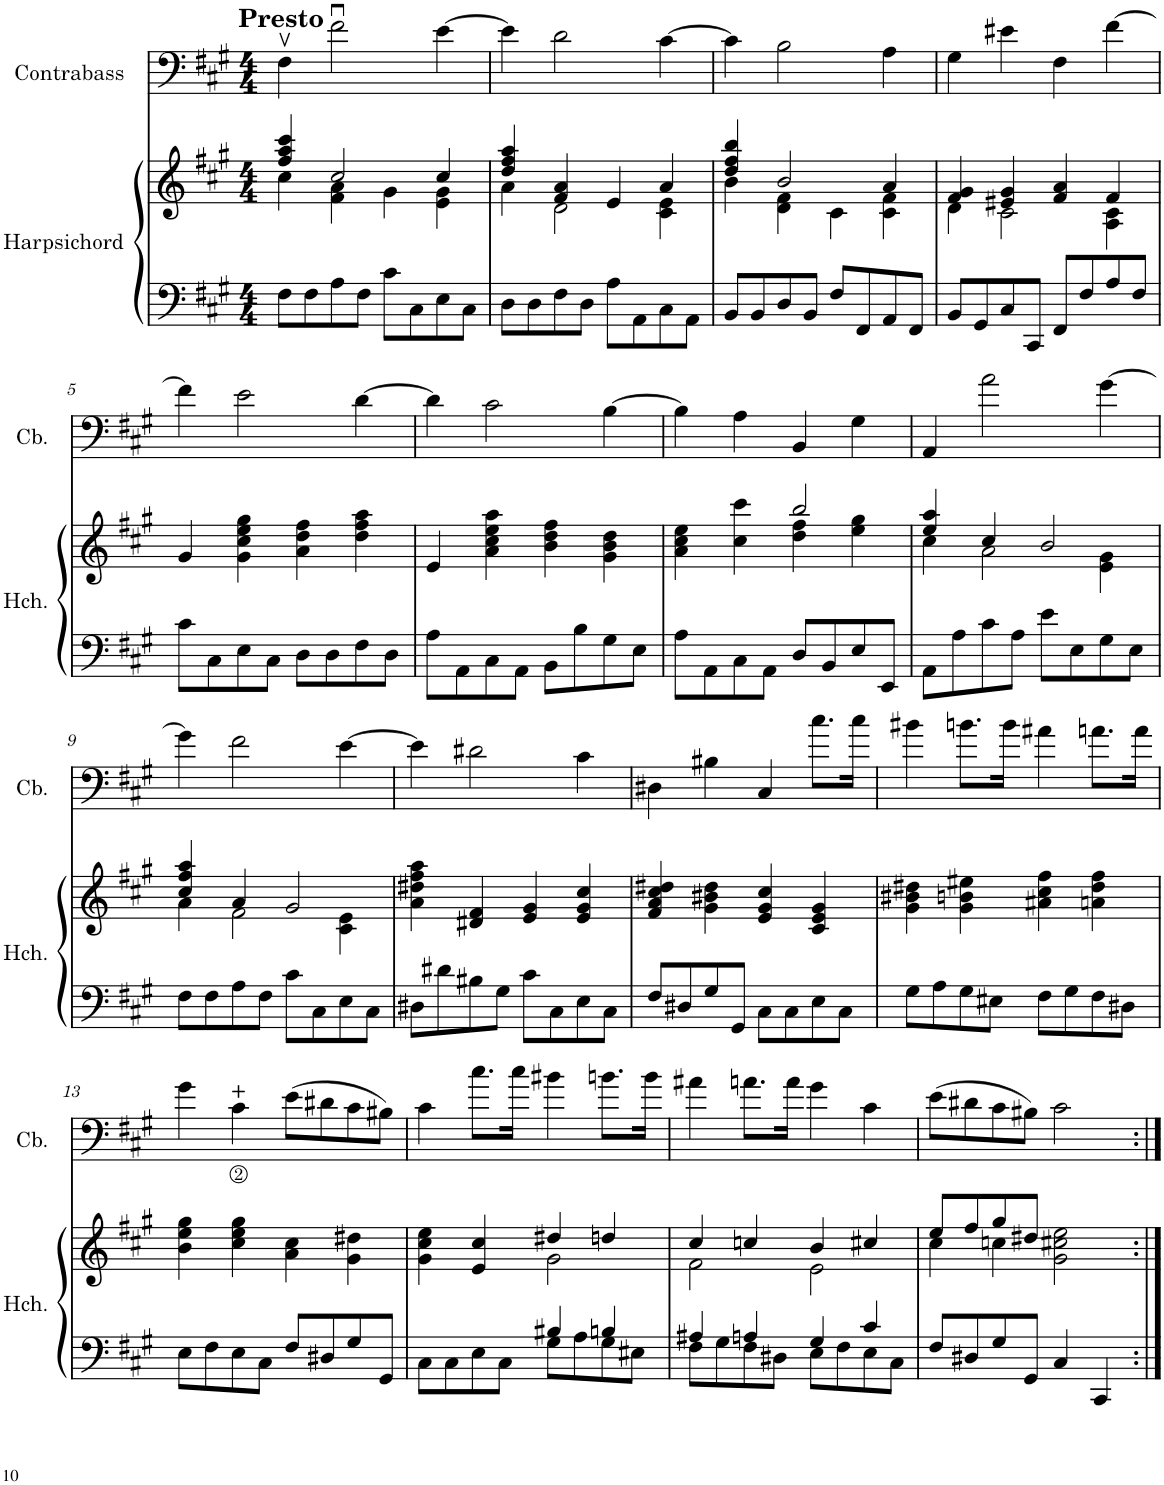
**kern	**kern	**kern
*part2	*part2	*part1
*staff3	*staff2	*staff1
*I"Harpsichord	*	*I"Contrabass
*I'Hch.	*	*I'Cb.
!!LO:PB:g=z
*clefF4	*clefG2	*clefF4
*	*	*Trd7c12
*k[f#c#g#]	*k[f#c#g#]	*k[f#c#g#]
*M4/4	*M4/4	*M4/4
=1	=1	=1
*	*^	*
!	!	!	!LO:TX:a:B:t=Presto
8F#\L	4ff#/ 4aa/ 4ccc#/	4cc#\	4F#v\
8F#\	.	.	.
8A\	2cc#/	4f#\ 4a\	2f#u\
8F#\J	.	.	.
8c#\L	.	4g#\	.
8C#\	.	.	.
8E\	4cc#/	4e\ 4g#\	[4e\
8C#\J	.	.	.
=2	=2	=2	=2
8D\L	4dd/ 4ff#/ 4aa/	4a\	4e\]
8D\	.	.	.
8F#\	4f#/ 4a/	2d\	2d\
8D\J	.	.	.
8A\L	4e/	.	.
8AA\	.	.	.
8C#\	4a/	4c#\ 4e\	[4c#\
8AA\J	.	.	.
=3	=3	=3	=3
8BB/L	4dd/ 4ff#/ 4bb/	4b\	4c#\]
8BB/	.	.	.
8D/	2b/	4d\ 4f#\	2B\
8BB/J	.	.	.
8F#/L	.	4c#\	.
8FF#/	.	.	.
8AA/	4a/	4c#\ 4f#\	4A\
8FF#/J	.	.	.
=4	=4	=4	=4
8BB/L	4f#/ 4g#/	4d\	4G#\
8GG#/	.	.	.
8C#/	4e#X/ 4g#/	2c#\	4e#X\
8CC#/J	.	.	.
8FF#/L	4f#/ 4a/	.	4F#\
8F#/	.	.	.
8A/	4f#/	4A\ 4c#\	[4f#\
8F#/J	.	.	.
*	*v	*v	*
!!LO:LB:g=z
=5	=5	=5
8c#\L	4g#/	4f#\]
8C#\	.	.
8E\	4g#\ 4cc#\ 4ee\ 4gg#\	2e\
8C#\J	.	.
8D\L	4a\ 4dd\ 4ff#\	.
8D\	.	.
8F#\	4dd\ 4ff#\ 4aa\	[4d\
8D\J	.	.
=6	=6	=6
8A\L	4e/	4d\]
8AA\	.	.
8C#\	4a\ 4cc#\ 4ee\ 4aa\	2c#\
8AA\J	.	.
8BB\L	4b\ 4dd\ 4ff#\	.
8B\	.	.
8G#\	4g#\ 4b\ 4dd\	[4B\
8E\J	.	.
=7	=7	=7
*	*^	*
8A\L	4a\ 4cc#\ 4ee\	4ryy	4B\]
8AA\	.	.	.
8C#\	4cc#\ 4ccc#\	4ryy	4A\
8AA\J	.	.	.
8D/L	2bb/	4dd\ 4ff#\	4BB/
8BB/	.	.	.
8E/	.	4ee\ 4gg#\	4G#\
8EE/J	.	.	.
=8	=8	=8	=8
8AA\L	4ee/ 4aa/	4cc#\	4AA/
8A\	.	.	.
8c#\	4cc#/	2a\	2a\
8A\J	.	.	.
8e\L	2b/	.	.
8E\	.	.	.
8G#\	.	4e\ 4g#\	[4g#\
8E\J	.	.	.
!!LO:LB:g=z
=9	=9	=9	=9
8F#\L	4cc#/ 4ff#/ 4aa/	4a\	4g#\]
8F#\	.	.	.
8A\	4a/	2f#\	2f#\
8F#\J	.	.	.
8c#\L	2g#/	.	.
8C#\	.	.	.
8E\	.	4c#\ 4e\	[4e\
8C#\J	.	.	.
*	*v	*v	*
=10	=10	=10
8D#X\L	4a\ 4dd#X\ 4ff#\ 4aa\	4e\]
8d#X\	.	.
8B#X\	4d#X/ 4f#/	2d#X\
8G#\J	.	.
8c#\L	4e/ 4g#/	.
8C#\	.	.
8E\	4e/ 4g#/ 4cc#/	4c#\
8C#\J	.	.
=11	=11	=11
8F#/L	4f#/ 4a/ 4cc#/ 4dd#X/	4D#X\
8D#X/	.	.
8G#/	4g#\ 4b#X\ 4dd#\	4B#X\
8GG#/J	.	.
8C#\L	4e/ 4g#/ 4cc#/	4C#/
8C#\	.	.
8E\	4c#/ 4e/ 4g#/	8.cc#\L
8C#\J	.	.
.	.	16cc#\Jk
=12	=12	=12
8G#\L	4g#\ 4b#X\ 4dd#X\	4b#X\
8A\	.	.
8G#\	4g#\ 4bn\ 4ee#X\	8.bn\L
8E#X\J	.	.
.	.	16b\Jk
8F#\L	4a#X\ 4cc#\ 4ff#\	4a#X\
8G#\	.	.
8F#\	4an\ 4dd#\ 4ff#\	8.an\L
8D#X\J	.	.
.	.	16a\Jk
!!LO:LB:g=z
=13	=13	=13
8E\L	4b\ 4ee\ 4gg#\	4g#\
8F#\	.	.
8E\	4cc#\ 4ee\ 4gg#\	4c#<\
8C#\J	.	.
8F#/L	4a\ 4cc#\	(8e\L
8D#X/	.	8d#X\
8G#/	4g#\ 4dd#X\	8c#\
8GG#/J	.	8B#X\J)
=14	=14	=14
*^	*^	*
8ryy	8C#\L	4g#\ 4cc#\ 4ee\	4ryy	4c#\
8ryy	8C#\	.	.	.
8ryy	8E\	4e/ 4cc#/	4ryy	8.cc#\L
8ryy	8C#\J	.	.	.
.	.	.	.	16cc#\Jk
4B#X/	8G#\L	4dd#X/	2g#\	4b#X\
.	8A\	.	.	.
4Bn/	8G#\	4ddn/	.	8.bn\L
.	8E#X\J	.	.	.
.	.	.	.	16b\Jk
=15	=15	=15	=15	=15
4A#X/	8F#\L	4cc#/	2f#\	4a#X\
.	8G#\	.	.	.
4An/	8F#\	4ccn/	.	8.an\L
.	8D#X\J	.	.	.
.	.	.	.	16a\Jk
4G#/	8E\L	4b/	2e\	4g#\
.	8F#\	.	.	.
4c#/	8E\	4cc#X/	.	4c#\
.	8C#\J	.	.	.
*v	*v	*	*	*
=16	=16	=16	=16
8F#/L	8ee/L	4cc#\	(8e\L
8D#X/	8ff#/	.	8d#X\
8G#/	8gg#/	4ccn\	8c#\
8GG#/J	8dd#X/J	.	8B#X\J)
4C#/	2g#\ 2cc#X\ 2ee\	2ryy	2c#\
4CC#/	.	.	.
*	*v	*v	*
=:|!	=:|!	=:|!
*-	*-	*-
